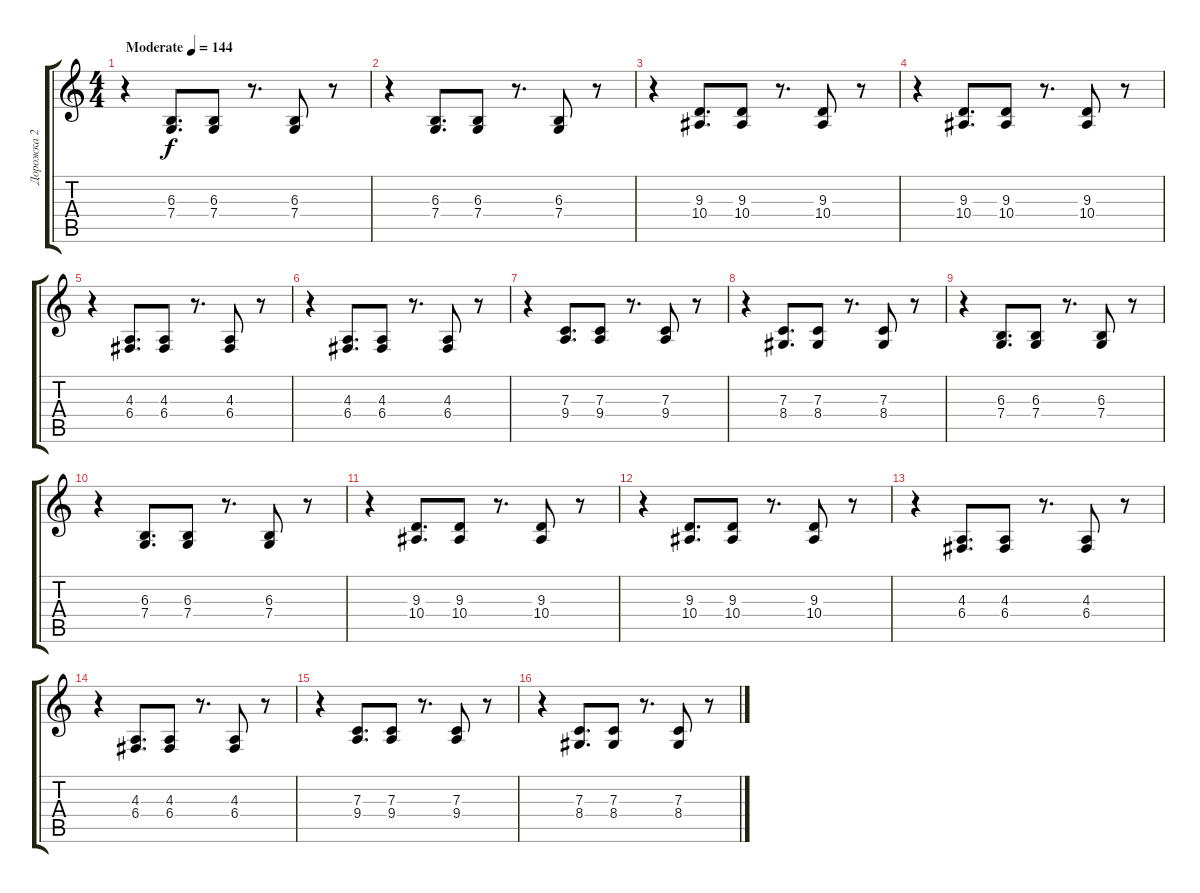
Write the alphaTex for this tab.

\track ("Дорожка 2" "Дорожка 2") {instrument tremolostrings}
\staff {score tabs}
\tuning (D4 A3 F3 C3 G2 D2) {hide}
\ts (4 4)
\tempo (144 "Moderate")
\clef g2
\ks c
r.4{dy f instrument tremolostrings} (6.3 7.4).8{d} (6.3 7.4).8 r.8{d} (6.3 7.4).8 r.8 |
r.4 (6.3 7.4).8{d} (6.3 7.4).8 r.8{d} (6.3 7.4).8 r.8 |
r.4 (9.3 10.4).8{d} (9.3 10.4).8 r.8{d} (9.3 10.4).8 r.8 |
r.4 (9.3 10.4).8{d} (9.3 10.4).8 r.8{d} (9.3 10.4).8 r.8 |
r.4 (4.3 6.4).8{d} (4.3 6.4).8 r.8{d} (4.3 6.4).8 r.8 |
r.4 (4.3 6.4).8{d} (4.3 6.4).8 r.8{d} (4.3 6.4).8 r.8 |
r.4 (7.3 9.4).8{d} (7.3 9.4).8 r.8{d} (7.3 9.4).8 r.8 |
r.4 (7.3 8.4).8{d} (7.3 8.4).8 r.8{d} (7.3 8.4).8 r.8 |
r.4 (6.3 7.4).8{d} (6.3 7.4).8 r.8{d} (6.3 7.4).8 r.8 |
r.4 (6.3 7.4).8{d} (6.3 7.4).8 r.8{d} (6.3 7.4).8 r.8 |
r.4 (9.3 10.4).8{d} (9.3 10.4).8 r.8{d} (9.3 10.4).8 r.8 |
r.4 (9.3 10.4).8{d} (9.3 10.4).8 r.8{d} (9.3 10.4).8 r.8 |
r.4 (4.3 6.4).8{d} (4.3 6.4).8 r.8{d} (4.3 6.4).8 r.8 |
r.4 (4.3 6.4).8{d} (4.3 6.4).8 r.8{d} (4.3 6.4).8 r.8 |
r.4 (7.3 9.4).8{d} (7.3 9.4).8 r.8{d} (7.3 9.4).8 r.8 |
r.4 (7.3 8.4).8{d} (7.3 8.4).8 r.8{d} (7.3 8.4).8 r.8
